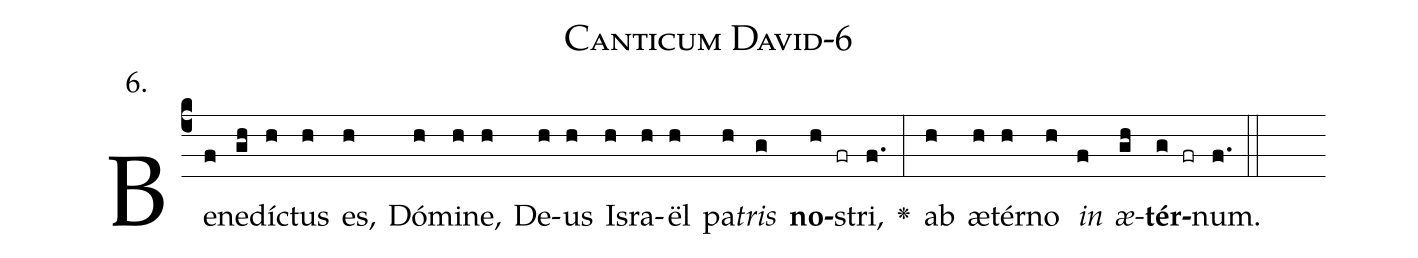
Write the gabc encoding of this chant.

name: Canticum David-6;
annotation: 6.;
%%
(c4)Be(f)ne(gh)dí(h)ctus(h) es,(h) Dó(h)mi(h)ne,(h) De(h)us(h) Is(h)ra(h)ël(h) pa(h)<i>tris</i>(g) <b>no</b>(h fr)stri,(f.) <v>\greheightstar</v>(:) ab(h) æ(h)tér(h)no(h) <i>in</i>(f) <i>æ</i>(gh)<b>tér</b>(g fr)num.(f.) (::)


%E(h) u(h) o(f) u(gh) a(g) e.(f.) (::)
